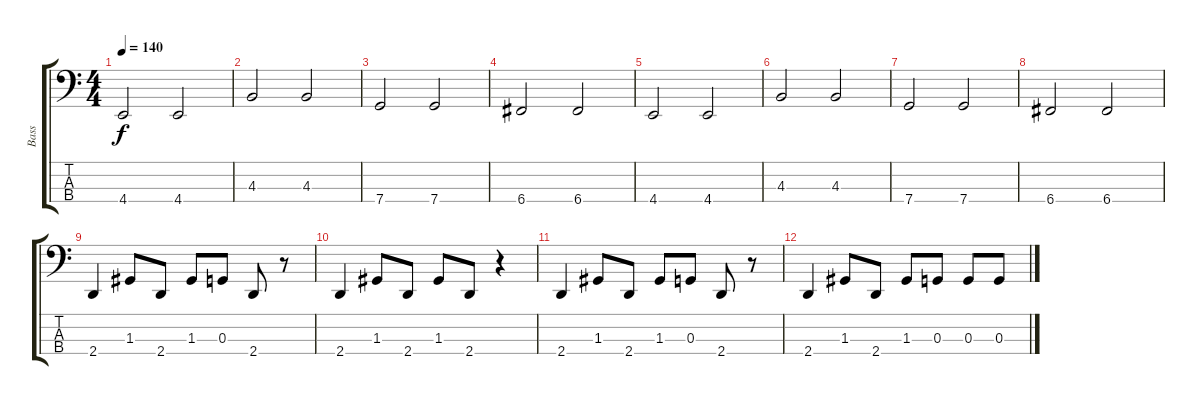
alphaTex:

\track ("Bass" "Bass") {instrument electricbassfinger}
\staff {score tabs}
\tuning (F2 C2 G1 C1) {hide}
\ts (4 4)
\tempo 140
\clef f4
\ks c
4.4.2{dy f} 4.4.2 |
4.3.2 4.3.2 |
7.4.2 7.4.2 |
6.4.2 6.4.2 |
4.4.2 4.4.2 |
4.3.2 4.3.2 |
7.4.2 7.4.2 |
6.4.2 6.4.2 |
2.4.4 1.3.8 2.4.8 1.3.8 0.3.8 2.4.8 r.8 |
2.4.4 1.3.8 2.4.8 1.3.8 2.4.8 r.4 |
2.4.4 1.3.8 2.4.8 1.3.8 0.3.8 2.4.8 r.8 |
2.4.4 1.3.8 2.4.8 1.3.8 0.3.8 0.3.8 0.3.8
